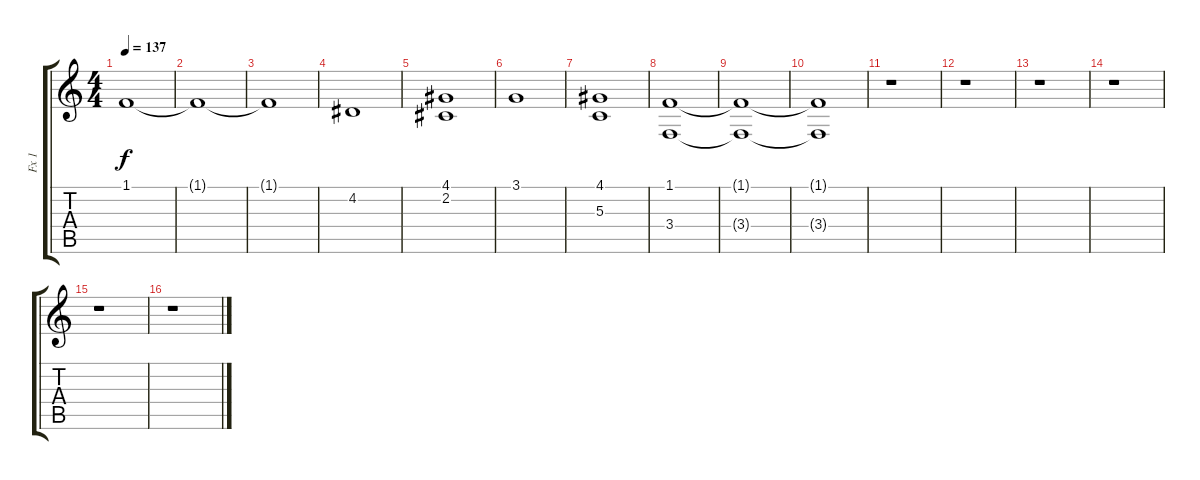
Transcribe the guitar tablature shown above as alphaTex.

\track ("Fx 1" "Fx 1") {instrument choiraahs}
\staff {score tabs}
\tuning (E4 B3 G3 D3 A2 E2) {hide}
\ts (4 4)
\tempo 137
\clef g2
\ks c
1.1.1{dy f} |
1.1{t}.1 |
1.1{t}.1 |
4.2.1 |
(4.1 2.2).1 |
3.1.1 |
(4.1 5.3).1 |
(1.1 3.4).1{volume 10} |
(1.1{t} 3.4{t}).1 |
(1.1{t} 3.4{t}).1 |
r.1 |
r.1 |
r.1 |
r.1 |
r.1 |
r.1
